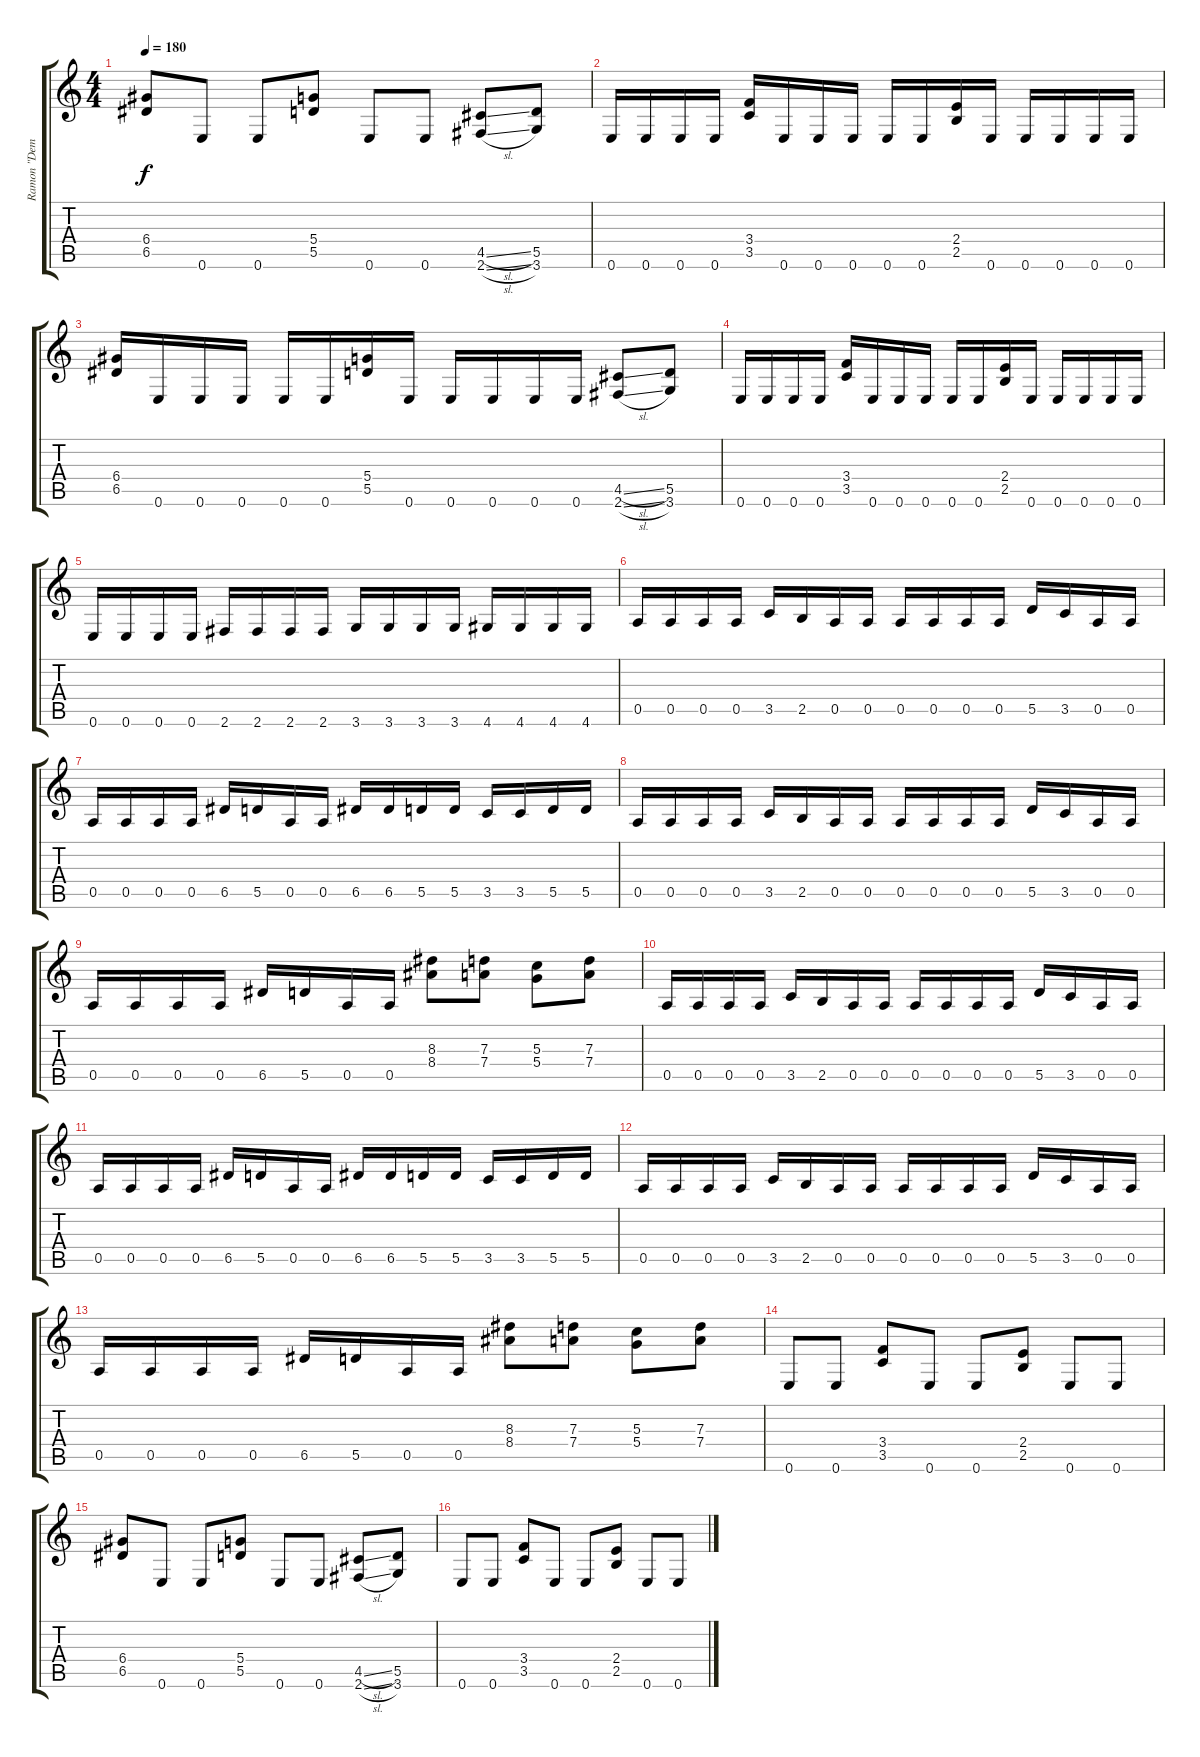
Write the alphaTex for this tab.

\track ("Ramon \"Demian\" Espejo" "Ramon \"Dem") {instrument distortionguitar}
\staff {score tabs}
\tuning (E4 B3 G3 D3 A2 E2) {hide}
\ts (4 4)
\tempo 180
\clef g2
\ks c
(6.4 6.5).8{dy f} 0.6.8 0.6.8 (5.4 5.5).8 0.6.8 0.6.8 (4.5{sl} 2.6{sl}).8 (5.5 3.6).8 |
0.6.16 0.6.16 0.6.16 0.6.16 (3.4 3.5).16 0.6.16 0.6.16 0.6.16 0.6.16 0.6.16 (2.4 2.5).16 0.6.16 0.6.16 0.6.16 0.6.16 0.6.16 |
(6.4 6.5).16 0.6.16 0.6.16 0.6.16 0.6.16 0.6.16 (5.4 5.5).16 0.6.16 0.6.16 0.6.16 0.6.16 0.6.16 (4.5{sl} 2.6{sl}).8 (5.5 3.6).8 |
0.6.16 0.6.16 0.6.16 0.6.16 (3.4 3.5).16 0.6.16 0.6.16 0.6.16 0.6.16 0.6.16 (2.4 2.5).16 0.6.16 0.6.16 0.6.16 0.6.16 0.6.16 |
0.6.16 0.6.16 0.6.16 0.6.16 2.6.16 2.6.16 2.6.16 2.6.16 3.6.16 3.6.16 3.6.16 3.6.16 4.6.16 4.6.16 4.6.16 4.6.16 |
0.5.16 0.5.16 0.5.16 0.5.16 3.5.16 2.5.16 0.5.16 0.5.16 0.5.16 0.5.16 0.5.16 0.5.16 5.5.16 3.5.16 0.5.16 0.5.16 |
0.5.16 0.5.16 0.5.16 0.5.16 6.5.16 5.5.16 0.5.16 0.5.16 6.5.16 6.5.16 5.5.16 5.5.16 3.5.16 3.5.16 5.5.16 5.5.16 |
0.5.16 0.5.16 0.5.16 0.5.16 3.5.16 2.5.16 0.5.16 0.5.16 0.5.16 0.5.16 0.5.16 0.5.16 5.5.16 3.5.16 0.5.16 0.5.16 |
0.5.16 0.5.16 0.5.16 0.5.16 6.5.16 5.5.16 0.5.16 0.5.16 (8.3 8.4).8 (7.3 7.4).8 (5.3 5.4).8 (7.3 7.4).8 |
0.5.16 0.5.16 0.5.16 0.5.16 3.5.16 2.5.16 0.5.16 0.5.16 0.5.16 0.5.16 0.5.16 0.5.16 5.5.16 3.5.16 0.5.16 0.5.16 |
0.5.16 0.5.16 0.5.16 0.5.16 6.5.16 5.5.16 0.5.16 0.5.16 6.5.16 6.5.16 5.5.16 5.5.16 3.5.16 3.5.16 5.5.16 5.5.16 |
0.5.16 0.5.16 0.5.16 0.5.16 3.5.16 2.5.16 0.5.16 0.5.16 0.5.16 0.5.16 0.5.16 0.5.16 5.5.16 3.5.16 0.5.16 0.5.16 |
0.5.16 0.5.16 0.5.16 0.5.16 6.5.16 5.5.16 0.5.16 0.5.16 (8.3 8.4).8 (7.3 7.4).8 (5.3 5.4).8 (7.3 7.4).8 |
0.6.8 0.6.8 (3.4 3.5).8 0.6.8 0.6.8 (2.4 2.5).8 0.6.8 0.6.8 |
(6.4 6.5).8 0.6.8 0.6.8 (5.4 5.5).8 0.6.8 0.6.8 (4.5{sl} 2.6{sl}).8 (5.5 3.6).8 |
0.6.8 0.6.8 (3.4 3.5).8 0.6.8 0.6.8 (2.4 2.5).8 0.6.8 0.6.8
